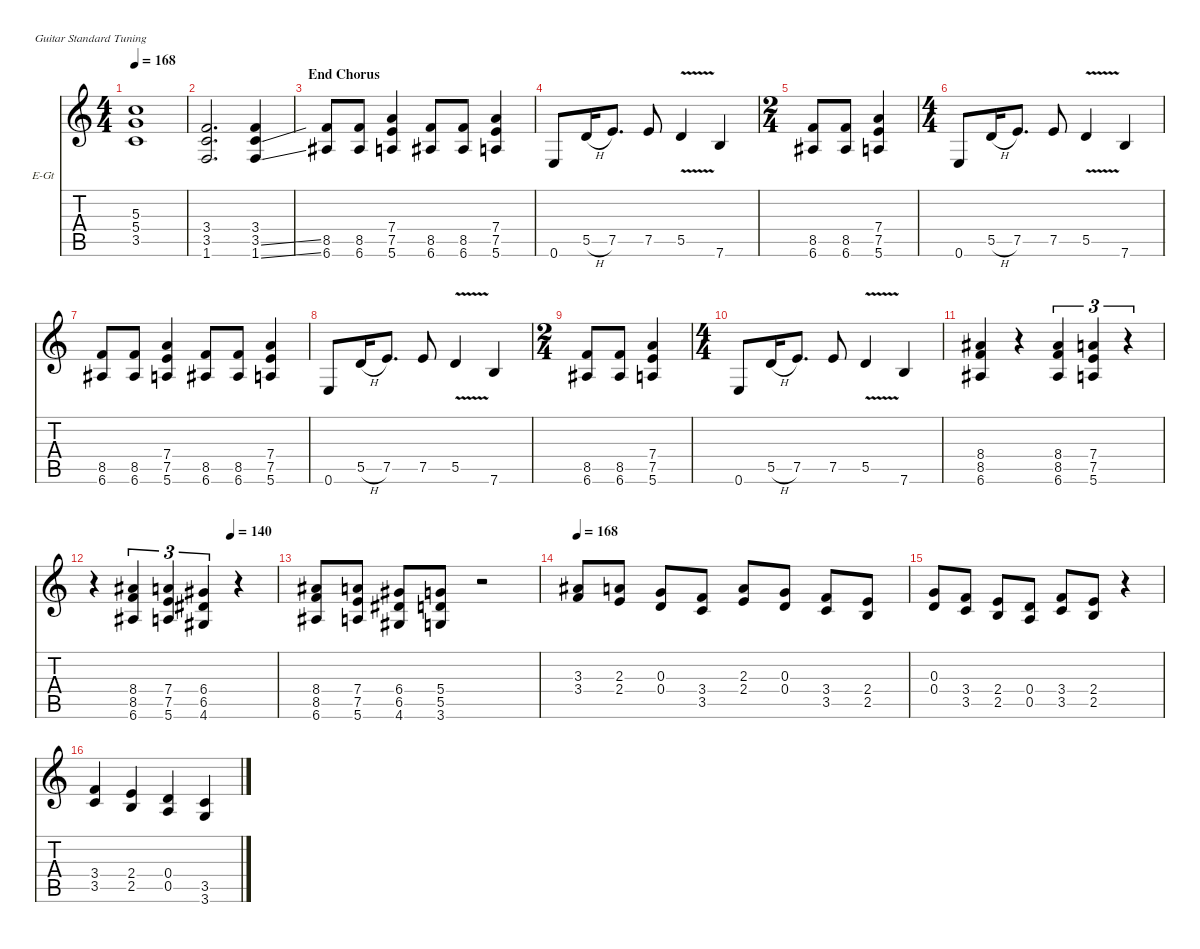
\hideDynamics
\bracketExtendMode nobrackets
\firstSystemTrackNameOrientation horizontal
\otherSystemsTrackNameOrientation horizontal
\track ("Guitar III" "E-Gt") {instrument distortionguitar}
\staff {score tabs}
\tuning (E4 B3 G3 D3 A2 E2)
\ts (4 4)
\tempo 168
\clef g2
\ks c
(5.3 5.4 3.5).1{dy f beam Up} |
(3.4 3.5 1.6).2{d beam Up} (3.4 3.5{ss} 1.6{ss}).4{beam Up} |
\section ("" "End Chorus")
(8.5 6.6{acc #}).8{beam Up} (8.5 6.6{acc #}).8{beam Up} (7.4 7.5 5.6).4{beam Up} (8.5 6.6{acc #}).8{beam Up} (8.5 6.6{acc #}).8{beam Up} (7.4 7.5 5.6).4{beam Up} |
0.6.8{beam Up} 5.5{h}.16{beam Up} 7.5.8{d beam Up} 7.5.8{beam Up} 5.5{v}.4{beam Up} 7.6.4{beam Up} |
\ts (2 4)
(8.5 6.6{acc #}).8{beam Up} (8.5 6.6{acc #}).8{beam Up} (7.4 7.5 5.6).4{beam Up} |
\ts (4 4)
0.6.8{beam Up} 5.5{h}.16{beam Up} 7.5.8{d beam Up} 7.5.8{beam Up} 5.5{v}.4{beam Up} 7.6.4{beam Up} |
(8.5 6.6{acc #}).8{beam Up} (8.5 6.6{acc #}).8{beam Up} (7.4 7.5 5.6).4{beam Up} (8.5 6.6{acc #}).8{beam Up} (8.5 6.6{acc #}).8{beam Up} (7.4 7.5 5.6).4{beam Up} |
0.6.8{beam Up} 5.5{h}.16{beam Up} 7.5.8{d beam Up} 7.5.8{beam Up} 5.5{v}.4{beam Up} 7.6.4{beam Up} |
\ts (2 4)
(8.5 6.6{acc #}).8{beam Up} (8.5 6.6{acc #}).8{beam Up} (7.4 7.5 5.6).4{beam Up} |
\ts (4 4)
0.6.8{beam Up} 5.5{h}.16{beam Up} 7.5.8{d beam Up} 7.5.8{beam Up} 5.5{v}.4{beam Up} 7.6.4{beam Up} |
(8.4{acc #} 8.5 6.6{acc #}).4{beam Up} r.4{beam Up} (8.4{acc #} 8.5 6.6{acc #}).4{tu (3 2) beam Up} (7.4 7.5 5.6).4{tu (3 2) beam Up} r.4{tu (3 2) beam Up} |
\tempo (140 0.75)
r.4{beam Down} (8.4{acc #} 8.5 6.6{acc #}).4{tu (3 2) beam Up} (7.4 7.5 5.6).4{tu (3 2) beam Up} (6.4{acc #} 6.5{acc #} 4.6{acc #}).4{tu (3 2) beam Up} r.4{beam Up} |
(8.4{acc #} 8.5 6.6{acc #}).8{beam Up} (7.4 7.5 5.6).8{beam Up} (6.4{acc #} 6.5{acc #} 4.6{acc #}).8{beam Up} (5.4 5.5 3.6).8{beam Up} r.2{beam Up} |
\tempo 168
(3.3{acc #} 3.4).8{beam Up} (2.3 2.4).8{beam Up} (0.3 0.4).8{beam Up} (3.4 3.5).8{beam Up} (2.3 2.4).8{beam Up} (0.3 0.4).8{beam Up} (3.4 3.5).8{beam Up} (2.4 2.5).8{beam Up} |
(0.3 0.4).8{beam Up} (3.4 3.5).8{beam Up} (2.4 2.5).8{beam Up} (0.4 0.5).8{beam Up} (3.4 3.5).8{beam Up} (2.4 2.5).8{beam Up} r.4{beam Up} |
(3.4 3.5).4{beam Up} (2.4 2.5).4{beam Up} (0.4 0.5).4{beam Up} (3.5 3.6).4{beam Up}
